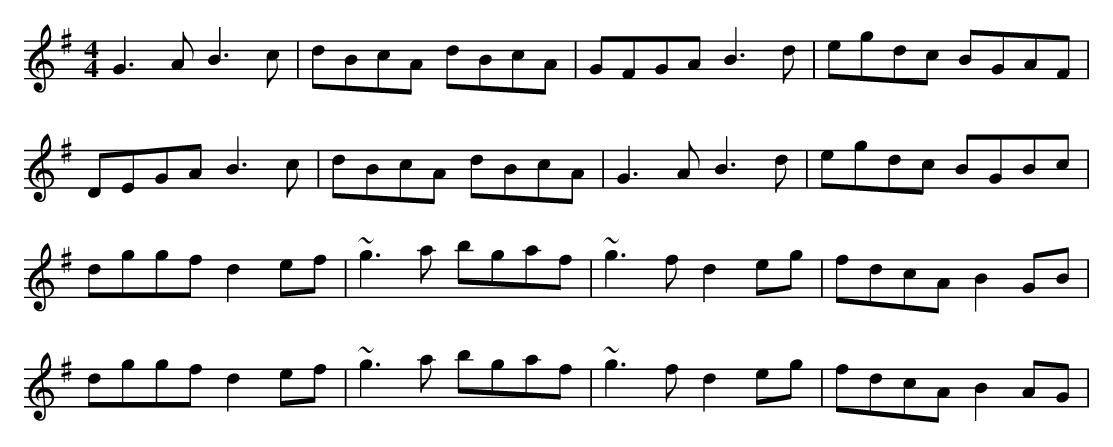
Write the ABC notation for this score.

X:1
M:4/4
K:G
G3A B3c|dBcA dBcA|GFGA B3d|egdc BGAF|
DEGA B3c|dBcA dBcA|G3A B3d|egdc BGBc|
dggf d2ef|~g3a bgaf|~g3f d2eg|fdcA B2GB|
dggf d2ef|~g3a bgaf|~g3f d2eg|fdcA B2AG|
